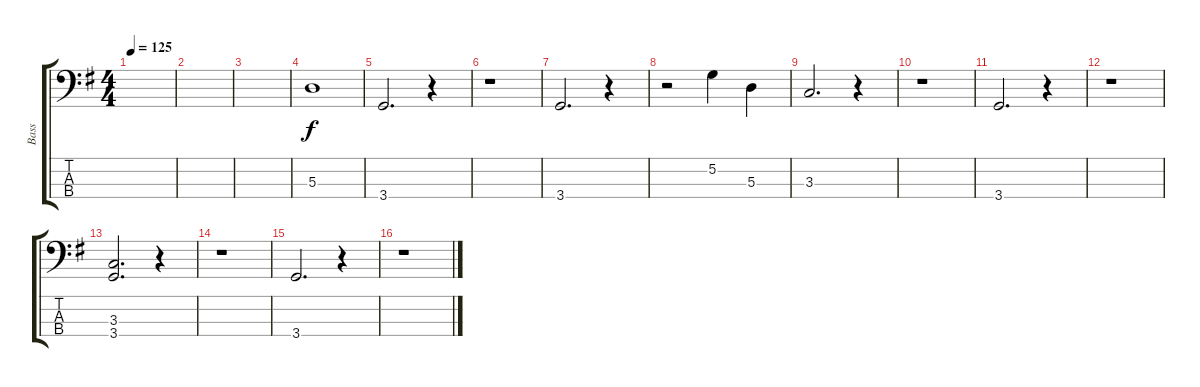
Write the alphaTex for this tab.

\track ("Bass" "Bass") {instrument electricbassfinger}
\staff {score tabs}
\tuning (G2 D2 A1 E1) {hide}
\ts (4 4)
\tempo 125
\clef f4
\ks g
|
|
|
5.3.1 |
3.4.2{d} r.4 |
r.1 |
3.4.2{d} r.4 |
r.2 5.2.4 5.3.4 |
3.3.2{d} r.4 |
r.1 |
3.4.2{d} r.4 |
r.1 |
(3.3 3.4).2{d} r.4 |
r.1 |
3.4.2{d} r.4 |
r.1
